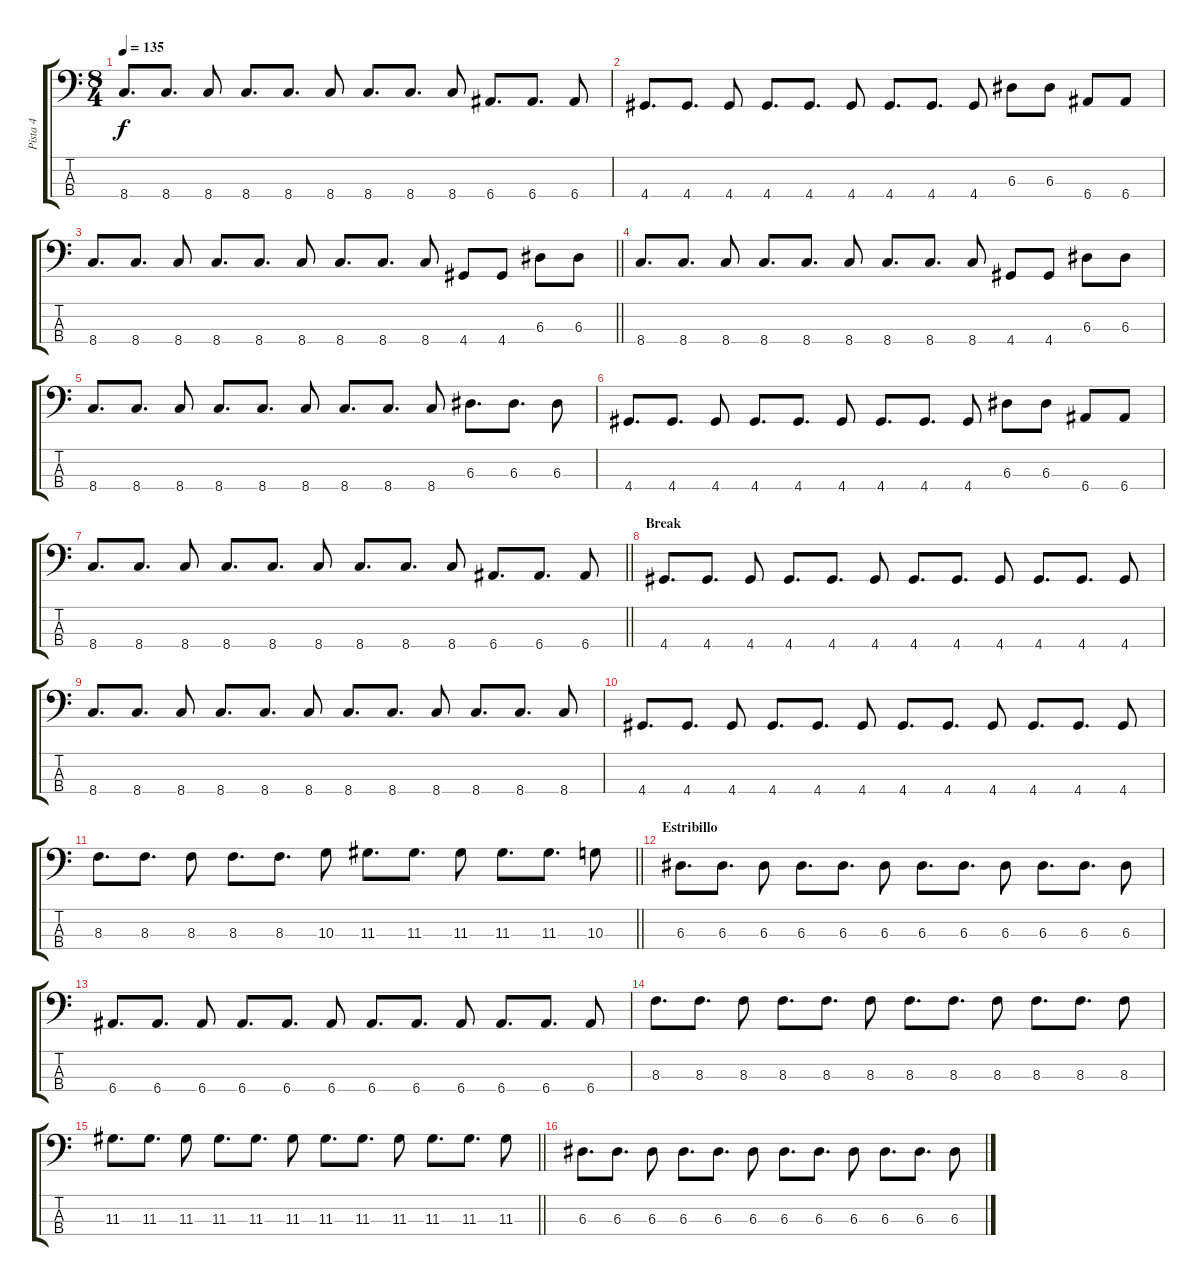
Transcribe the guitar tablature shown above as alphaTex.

\track ("Pista 4" "Pista 4") {instrument electricbassfinger}
\staff {score tabs}
\tuning (G2 D2 A1 E1) {hide}
\ts (8 4)
\tempo 135
\clef f4
\ks c
8.4.8{d dy f} 8.4.8{d} 8.4.8 8.4.8{d} 8.4.8{d} 8.4.8 8.4.8{d} 8.4.8{d} 8.4.8 6.4.8{d} 6.4.8{d} 6.4.8 |
4.4.8{d} 4.4.8{d} 4.4.8 4.4.8{d} 4.4.8{d} 4.4.8 4.4.8{d} 4.4.8{d} 4.4.8 6.3.8 6.3.8 6.4.8 6.4.8 |
\barLineRight lightlight
8.4.8{d} 8.4.8{d} 8.4.8 8.4.8{d} 8.4.8{d} 8.4.8 8.4.8{d} 8.4.8{d} 8.4.8 4.4.8 4.4.8 6.3.8 6.3.8 |
8.4.8{d} 8.4.8{d} 8.4.8 8.4.8{d} 8.4.8{d} 8.4.8 8.4.8{d} 8.4.8{d} 8.4.8 4.4.8 4.4.8 6.3.8 6.3.8 |
8.4.8{d} 8.4.8{d} 8.4.8 8.4.8{d} 8.4.8{d} 8.4.8 8.4.8{d} 8.4.8{d} 8.4.8 6.3.8{d} 6.3.8{d} 6.3.8 |
4.4.8{d} 4.4.8{d} 4.4.8 4.4.8{d} 4.4.8{d} 4.4.8 4.4.8{d} 4.4.8{d} 4.4.8 6.3.8 6.3.8 6.4.8 6.4.8 |
\barLineRight lightlight
8.4.8{d} 8.4.8{d} 8.4.8 8.4.8{d} 8.4.8{d} 8.4.8 8.4.8{d} 8.4.8{d} 8.4.8 6.4.8{d} 6.4.8{d} 6.4.8 |
\section ("" "Break")
4.4.8{d} 4.4.8{d} 4.4.8 4.4.8{d} 4.4.8{d} 4.4.8 4.4.8{d} 4.4.8{d} 4.4.8 4.4.8{d} 4.4.8{d} 4.4.8 |
8.4.8{d} 8.4.8{d} 8.4.8 8.4.8{d} 8.4.8{d} 8.4.8 8.4.8{d} 8.4.8{d} 8.4.8 8.4.8{d} 8.4.8{d} 8.4.8 |
4.4.8{d} 4.4.8{d} 4.4.8 4.4.8{d} 4.4.8{d} 4.4.8 4.4.8{d} 4.4.8{d} 4.4.8 4.4.8{d} 4.4.8{d} 4.4.8 |
\barLineRight lightlight
8.3.8{d} 8.3.8{d} 8.3.8 8.3.8{d} 8.3.8{d} 10.3.8 11.3.8{d} 11.3.8{d} 11.3.8 11.3.8{d} 11.3.8{d} 10.3.8 |
\section ("" "Estribillo")
6.3.8{d} 6.3.8{d} 6.3.8 6.3.8{d} 6.3.8{d} 6.3.8 6.3.8{d} 6.3.8{d} 6.3.8 6.3.8{d} 6.3.8{d} 6.3.8 |
6.4.8{d} 6.4.8{d} 6.4.8 6.4.8{d} 6.4.8{d} 6.4.8 6.4.8{d} 6.4.8{d} 6.4.8 6.4.8{d} 6.4.8{d} 6.4.8 |
8.3.8{d} 8.3.8{d} 8.3.8 8.3.8{d} 8.3.8{d} 8.3.8 8.3.8{d} 8.3.8{d} 8.3.8 8.3.8{d} 8.3.8{d} 8.3.8 |
\barLineRight lightlight
11.3.8{d} 11.3.8{d} 11.3.8 11.3.8{d} 11.3.8{d} 11.3.8 11.3.8{d} 11.3.8{d} 11.3.8 11.3.8{d} 11.3.8{d} 11.3.8 |
6.3.8{d} 6.3.8{d} 6.3.8 6.3.8{d} 6.3.8{d} 6.3.8 6.3.8{d} 6.3.8{d} 6.3.8 6.3.8{d} 6.3.8{d} 6.3.8
